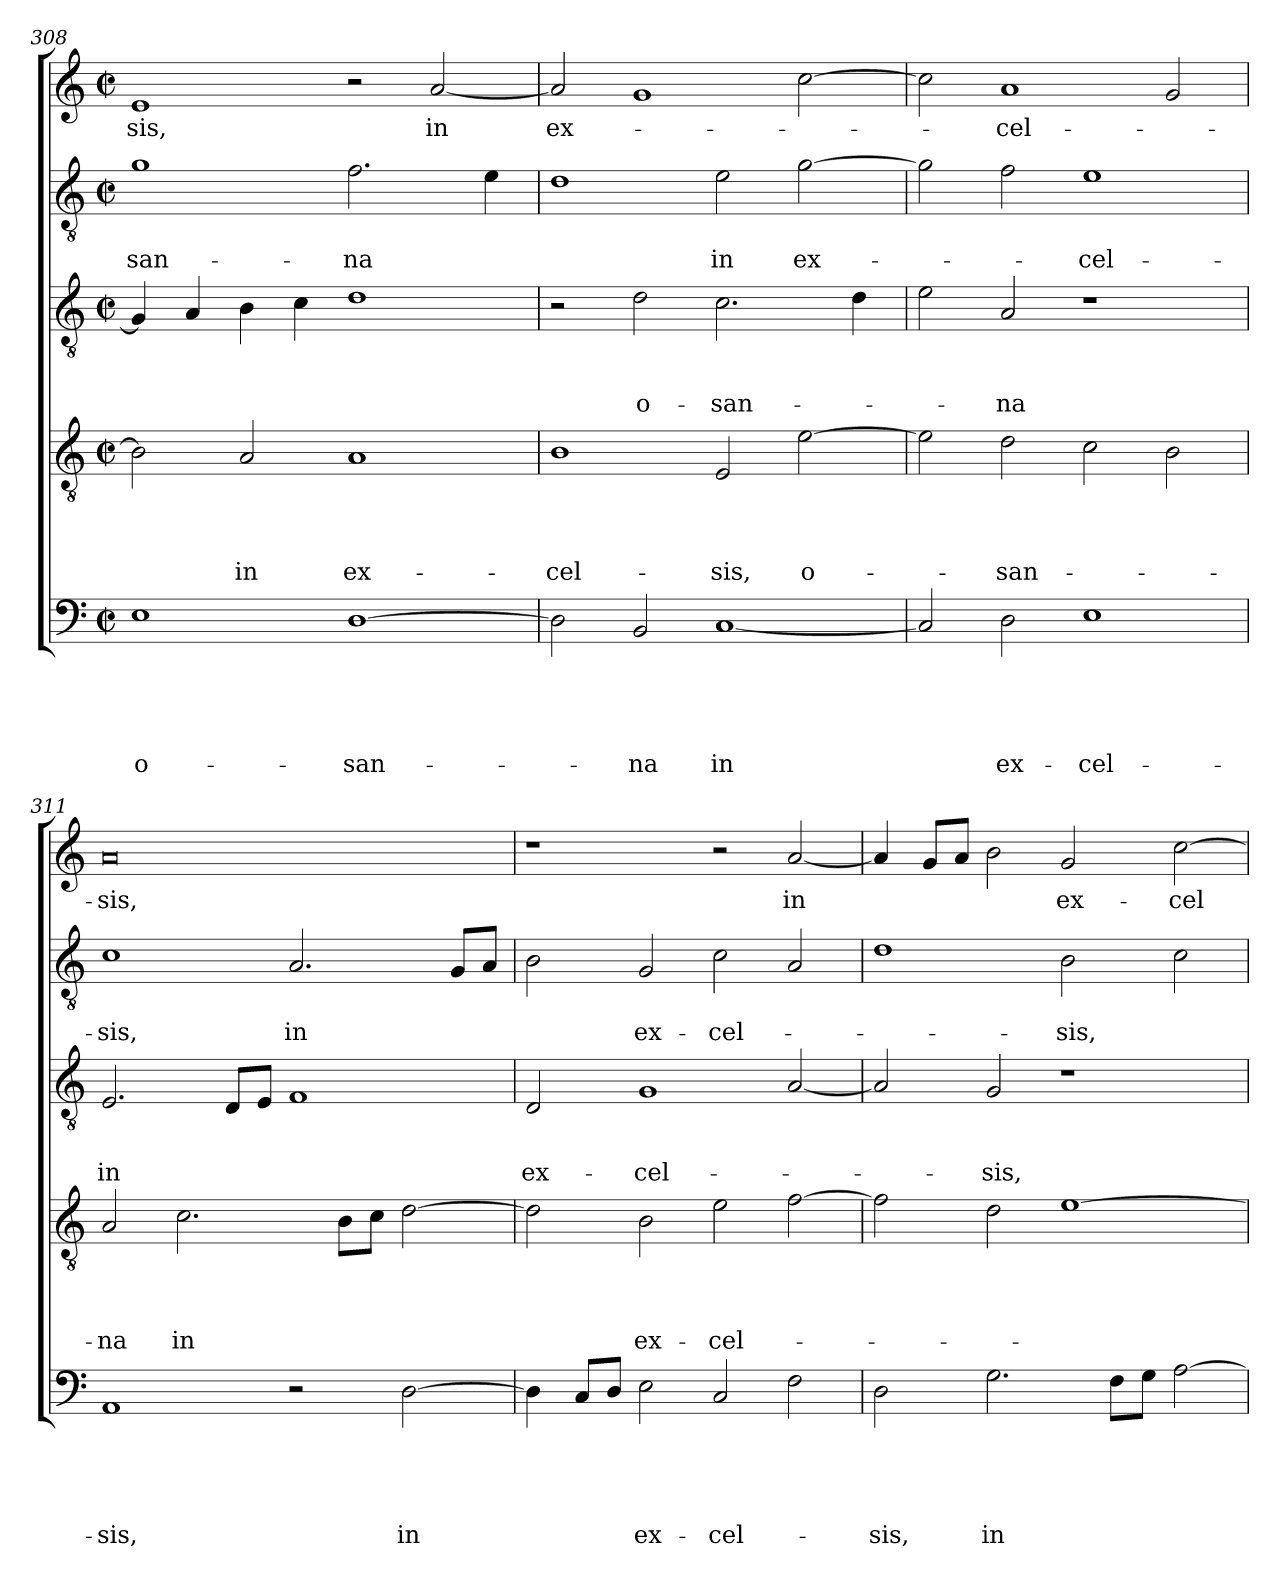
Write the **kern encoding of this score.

**kern	**text	**text	**text	**text	**text	**kern	**text	**text	**text	**text	**kern	**text	**text	**text	**kern	**text	**text	**kern	**text
*part5	*part5	*part5	*part5	*part5	*part5	*part4	*part4	*part4	*part4	*part4	*part3	*part3	*part3	*part3	*part2	*part2	*part2	*part1	*part1
*staff5	*staff5	*staff5	*staff5	*staff5	*staff5	*staff4	*staff4	*staff4	*staff4	*staff4	*staff3	*staff3	*staff3	*staff3	*staff2	*staff2	*staff2	*staff1	*staff1
*clefF4	*	*	*	*	*	*clefGv2	*	*	*	*	*clefGv2	*	*	*	*clefGv2	*	*	*clefG2	*
*k[]	*	*	*	*	*	*k[]	*	*	*	*	*k[]	*	*	*	*k[]	*	*	*k[]	*
*C:	*	*	*	*	*	*C:	*	*	*	*	*C:	*	*	*	*C:	*	*	*C:	*
*M2/2	*	*	*	*	*	*M2/2	*	*	*	*	*M2/2	*	*	*	*M2/2	*	*	*M2/2	*
*met(c|)	*	*	*	*	*	*met(c|)	*	*	*	*	*met(c|)	*	*	*	*met(c|)	*	*	*met(c|)	*
=308	=308	=308	=308	=308	=308	=308	=308	=308	=308	=308	=308	=308	=308	=308	=308	=308	=308	=308	=308
1E	.	.	.	.	o-	2B\]	.	.	.	.	4G/]	.	.	.	1g	.	-san-	1e	-sis,
.	.	.	.	.	.	.	.	.	.	.	4A/	.	.	.	.	.	.	.	.
.	.	.	.	.	.	2A/	.	.	.	in	4B\	.	.	.	.	.	.	.	.
.	.	.	.	.	.	.	.	.	.	.	4c\	.	.	.	.	.	.	.	.
[1D	.	.	.	.	-san-	1A	.	.	.	ex-	1d	.	.	.	2.f\	.	-na	2r	.
.	.	.	.	.	.	.	.	.	.	.	.	.	.	.	.	.	.	[2a/	in
.	.	.	.	.	.	.	.	.	.	.	.	.	.	.	4e\	.	.	.	.
!!LO:PB:g=z
=309	=309	=309	=309	=309	=309	=309	=309	=309	=309	=309	=309	=309	=309	=309	=309	=309	=309	=309	=309
2D\]	.	.	.	.	.	1B	.	.	.	-cel-	2r	.	.	.	1d	.	.	2a/]	ex-
2BB/	.	.	.	.	-na	.	.	.	.	.	2d\	.	.	o-	.	.	.	1g	.
[1C	.	.	.	.	in	2E/	.	.	.	-sis,	2.c\	.	.	-san-	2e\	.	in	.	.
.	.	.	.	.	.	[2e\	.	.	.	o-	.	.	.	.	[2g\	.	ex-	[2cc\	.
.	.	.	.	.	.	.	.	.	.	.	4d\	.	.	.	.	.	.	.	.
=310	=310	=310	=310	=310	=310	=310	=310	=310	=310	=310	=310	=310	=310	=310	=310	=310	=310	=310	=310
2C/]	.	.	.	.	.	2e\]	.	.	.	.	2e\	.	.	.	2g\]	.	.	2cc\]	.
2D\	.	.	.	.	ex-	2d\	.	.	.	-san-	2A/	.	.	-na	2f\	.	.	1a	-cel-
1E	.	.	.	.	-cel-	2c\	.	.	.	.	1r	.	.	.	1e	.	-cel-	.	.
.	.	.	.	.	.	2B\	.	.	.	.	.	.	.	.	.	.	.	2g/	.
=311	=311	=311	=311	=311	=311	=311	=311	=311	=311	=311	=311	=311	=311	=311	=311	=311	=311	=311	=311
1AA	.	.	.	.	-sis,	2A/	.	.	.	-na	2.E/	.	.	in	1c	.	-sis,	0a	-sis,
.	.	.	.	.	.	2.c\	.	.	.	in	.	.	.	.	.	.	.	.	.
.	.	.	.	.	.	.	.	.	.	.	8D/L	.	.	.	.	.	.	.	.
.	.	.	.	.	.	.	.	.	.	.	8E/J	.	.	.	.	.	.	.	.
2r	.	.	.	.	.	.	.	.	.	.	1F	.	.	.	2.A/	.	in	.	.
.	.	.	.	.	.	8B\L	.	.	.	.	.	.	.	.	.	.	.	.	.
.	.	.	.	.	.	8c\J	.	.	.	.	.	.	.	.	.	.	.	.	.
[2D\	.	.	.	.	in	[2d\	.	.	.	.	.	.	.	.	.	.	.	.	.
.	.	.	.	.	.	.	.	.	.	.	.	.	.	.	8G/L	.	.	.	.
.	.	.	.	.	.	.	.	.	.	.	.	.	.	.	8A/J	.	.	.	.
=312	=312	=312	=312	=312	=312	=312	=312	=312	=312	=312	=312	=312	=312	=312	=312	=312	=312	=312	=312
4D\]	.	.	.	.	.	2d\]	.	.	.	.	2D/	.	.	ex-	2B\	.	.	1r	.
8C/L	.	.	.	.	.	.	.	.	.	.	.	.	.	.	.	.	.	.	.
8D/J	.	.	.	.	.	.	.	.	.	.	.	.	.	.	.	.	.	.	.
2E\	.	.	.	.	ex-	2B\	.	.	.	ex-	1G	.	.	-cel-	2G/	.	ex-	.	.
2C/	.	.	.	.	-cel-	2e\	.	.	.	-cel-	.	.	.	.	2c\	.	-cel-	2r	.
2F\	.	.	.	.	.	[2f\	.	.	.	.	[2A/	.	.	.	2A/	.	.	[2a/	in
=313	=313	=313	=313	=313	=313	=313	=313	=313	=313	=313	=313	=313	=313	=313	=313	=313	=313	=313	=313
2D\	.	.	.	.	-sis,	2f\]	.	.	.	.	2A/]	.	.	.	1d	.	.	4a/]	.
.	.	.	.	.	.	.	.	.	.	.	.	.	.	.	.	.	.	8g/L	.
.	.	.	.	.	.	.	.	.	.	.	.	.	.	.	.	.	.	8a/J	.
2.G\	.	.	.	.	in	2d\	.	.	.	.	2G/	.	.	-sis,	.	.	.	2b\	.
.	.	.	.	.	.	[1e	.	.	.	.	1r	.	.	.	2B\	.	-sis,	2g/	ex-
8F\L	.	.	.	.	.	.	.	.	.	.	.	.	.	.	.	.	.	.	.
8G\J	.	.	.	.	.	.	.	.	.	.	.	.	.	.	.	.	.	.	.
[2A\	.	.	.	.	.	.	.	.	.	.	.	.	.	.	2c\	.	.	[2cc\	-cel-
=	=	=	=	=	=	=	=	=	=	=	=	=	=	=	=	=	=	=	=
*-	*-	*-	*-	*-	*-	*-	*-	*-	*-	*-	*-	*-	*-	*-	*-	*-	*-	*-	*-
